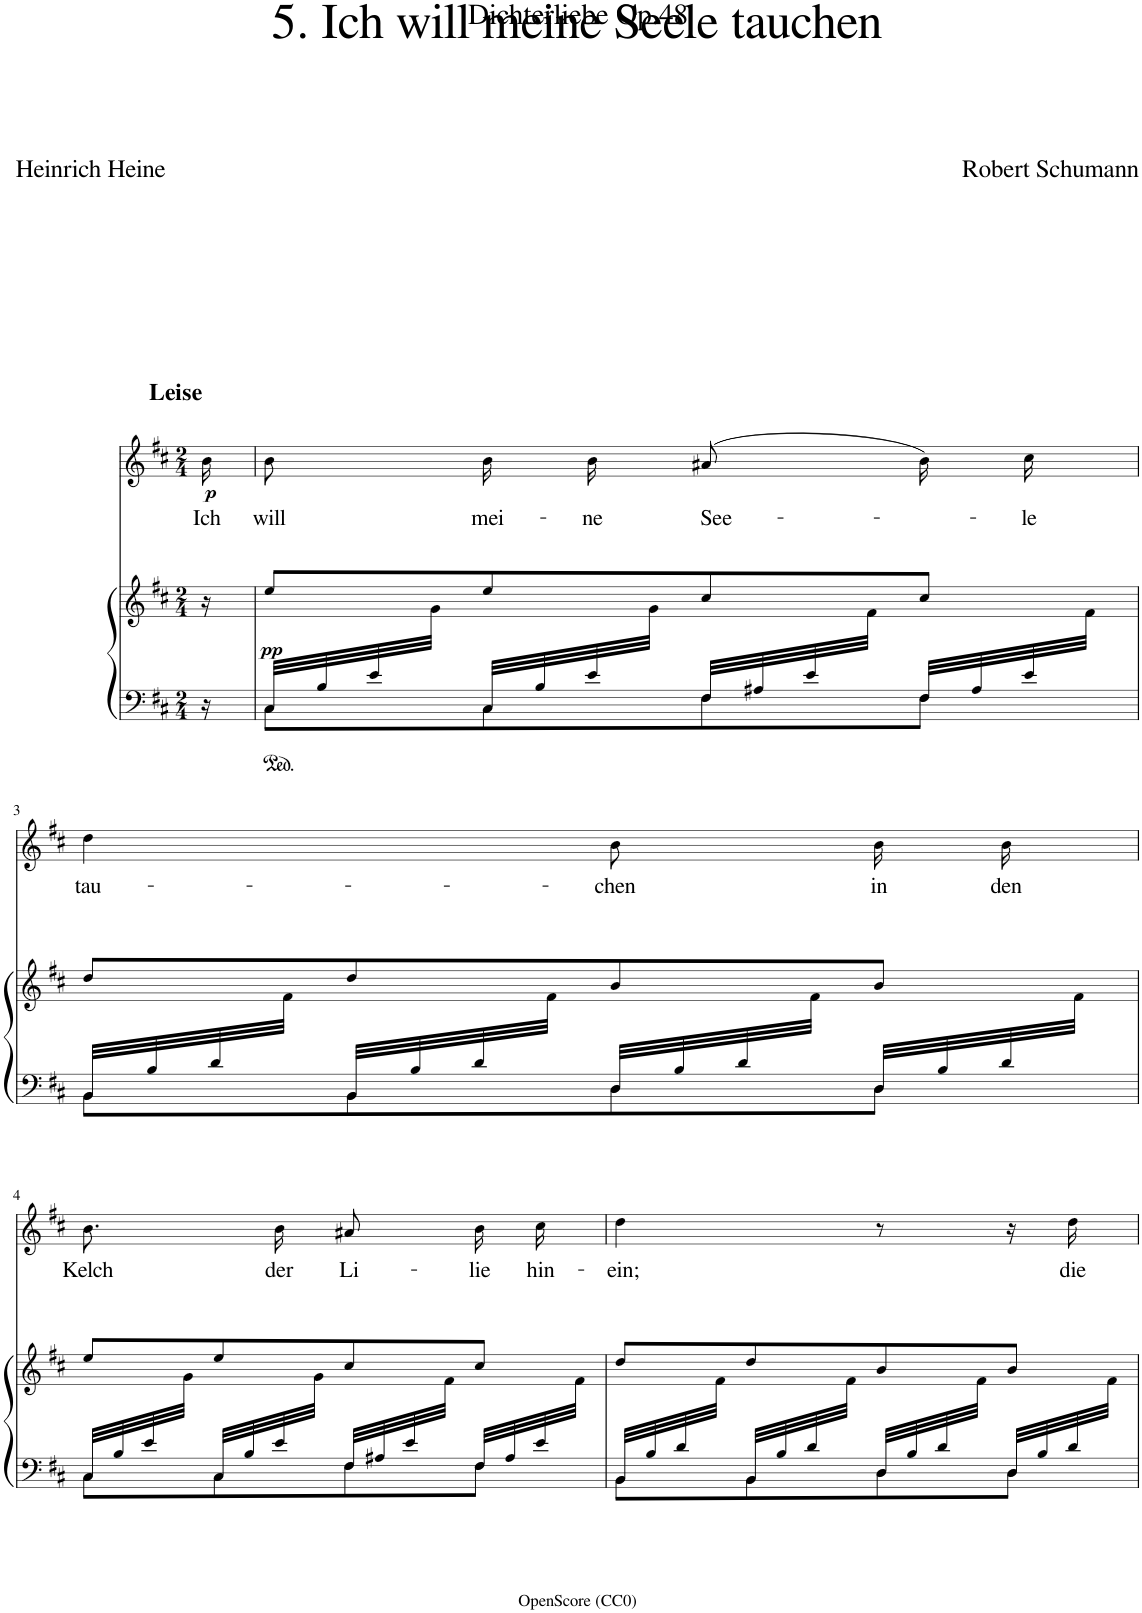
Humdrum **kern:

**kern	**kern	**dynam	**kern	**text	**dynam
*part2	*part2	*part2	*part1	*part1	*part1
*staff3	*staff2	*staff2/3	*staff1	*staff1	*staff1
*I"Piano	*	*	*I"Voice	*	*
*I'Pno	*	*	*	*	*
*clefF4	*clefG2	*	*clefG2	*	*
*k[f#c#]	*k[f#c#]	*	*k[f#c#]	*	*
*M2/4	*M2/4	*	*M2/4	*	*
=1	=1	=1	=1	=1	=1
!	!	!	!LO:TX:a:B:t=Leise	!	!
!	!	!	!	!LO:LY:b	!LO:DY:b
16r	16r	.	16b\	Ich	p
=2	=2	=2	=2	=2	=2
*^	*^	*	*	*	*
!	!	!	!	!LO:DY:b	!	!LO:LY:b	!
32C#/LLL	8C#\L	8ee/L	16.ryy	pp	8b\L	will	.
32B/	.	.	.	.	.	.	.
32e/	.	.	.	.	.	.	.
32ryy	.	.	32g\JJJ	.	.	.	.
!	!	!	!	!	!	!LO:LY:b	!
32C#/LLL	8C#\	8ee/	16.ryy	.	16b\L	mei-	.
32B/	.	.	.	.	.	.	.
!	!	!	!	!	!	!LO:LY:b	!
32e/	.	.	.	.	16b\JJ	-ne	.
32ryy	.	.	32g\JJJ	.	.	.	.
!	!	!	!	!	!	!LO:LY:b	!
32F#/LLL	8F#\	8cc#/	16.ryy	.	(8a#X\L	See-	.
32A#X/	.	.	.	.	.	.	.
32e/	.	.	.	.	.	.	.
32ryy	.	.	32f#\JJJ	.	.	.	.
32F#/LLL	8F#\J	8cc#/J	16.ryy	.	16b\L)	.	.
32A#/	.	.	.	.	.	.	.
!	!	!	!	!	!	!LO:LY:b	!
32e/	.	.	.	.	16cc#\JJ	-le	.
32ryy	.	.	32f#\JJJ	.	.	.	.
!!LO:LB:g=z
=3	=3	=3	=3	=3	=3	=3	=3
!	!	!	!	!	!	!LO:LY:b	!
32BB/LLL	8BB\L	8dd/L	16.ryy	.	4dd\	tau-	.
32B/	.	.	.	.	.	.	.
32d/	.	.	.	.	.	.	.
32ryy	.	.	32f#\JJJ	.	.	.	.
32BB/LLL	8BB\	8dd/	16.ryy	.	.	.	.
32B/	.	.	.	.	.	.	.
32d/	.	.	.	.	.	.	.
32ryy	.	.	32f#\JJJ	.	.	.	.
!	!	!	!	!	!	!LO:LY:b	!
32D/LLL	8D\	8b/	16.ryy	.	8b\L	-chen	.
32B/	.	.	.	.	.	.	.
32d/	.	.	.	.	.	.	.
32ryy	.	.	32f#\JJJ	.	.	.	.
!	!	!	!	!	!	!LO:LY:b	!
32D/LLL	8D\J	8b/J	16.ryy	.	16b\L	in	.
32B/	.	.	.	.	.	.	.
!	!	!	!	!	!	!LO:LY:b	!
32d/	.	.	.	.	16b\JJ	den	.
32ryy	.	.	32f#\JJJ	.	.	.	.
!!LO:LB:g=z
=4	=4	=4	=4	=4	=4	=4	=4
!	!	!	!	!	!	!LO:LY:b	!
32C#/LLL	8C#\L	8ee/L	16.ryy	.	8.b\L	Kelch	.
32B/	.	.	.	.	.	.	.
32e/	.	.	.	.	.	.	.
32ryy	.	.	32g\JJJ	.	.	.	.
32C#/LLL	8C#\	8ee/	16.ryy	.	.	.	.
32B/	.	.	.	.	.	.	.
!	!	!	!	!	!	!LO:LY:b	!
32e/	.	.	.	.	16b\Jk	der	.
32ryy	.	.	32g\JJJ	.	.	.	.
!	!	!	!	!	!	!LO:LY:b	!
32F#/LLL	8F#\	8cc#/	16.ryy	.	8a#X\L	Li-	.
32A#X/	.	.	.	.	.	.	.
32e/	.	.	.	.	.	.	.
32ryy	.	.	32f#\JJJ	.	.	.	.
!	!	!	!	!	!	!LO:LY:b	!
32F#/LLL	8F#\J	8cc#/J	16.ryy	.	16b\L	-lie	.
32A#/	.	.	.	.	.	.	.
!	!	!	!	!	!	!LO:LY:b	!
32e/	.	.	.	.	16cc#\JJ	hin-	.
32ryy	.	.	32f#\JJJ	.	.	.	.
=5	=5	=5	=5	=5	=5	=5	=5
!	!	!	!	!	!	!LO:LY:b	!
32BB/LLL	8BB\L	8dd/L	16.ryy	.	4dd\	-ein;	.
32B/	.	.	.	.	.	.	.
32d/	.	.	.	.	.	.	.
32ryy	.	.	32f#\JJJ	.	.	.	.
32BB/LLL	8BB\	8dd/	16.ryy	.	.	.	.
32B/	.	.	.	.	.	.	.
32d/	.	.	.	.	.	.	.
32ryy	.	.	32f#\JJJ	.	.	.	.
32D/LLL	8D\	8b/	16.ryy	.	8r	.	.
32B/	.	.	.	.	.	.	.
32d/	.	.	.	.	.	.	.
32ryy	.	.	32f#\JJJ	.	.	.	.
32D/LLL	8D\J	8b/J	16.ryy	.	16r	.	.
32B/	.	.	.	.	.	.	.
!	!	!	!	!	!	!LO:LY:b	!
32d/	.	.	.	.	16dd\	die	.
32ryy	.	.	32f#\JJJ	.	.	.	.
*v	*v	*	*	*	*	*	*
*	*v	*v	*	*	*	*
=	=	=	=	=	=
*-	*-	*-	*-	*-	*-
